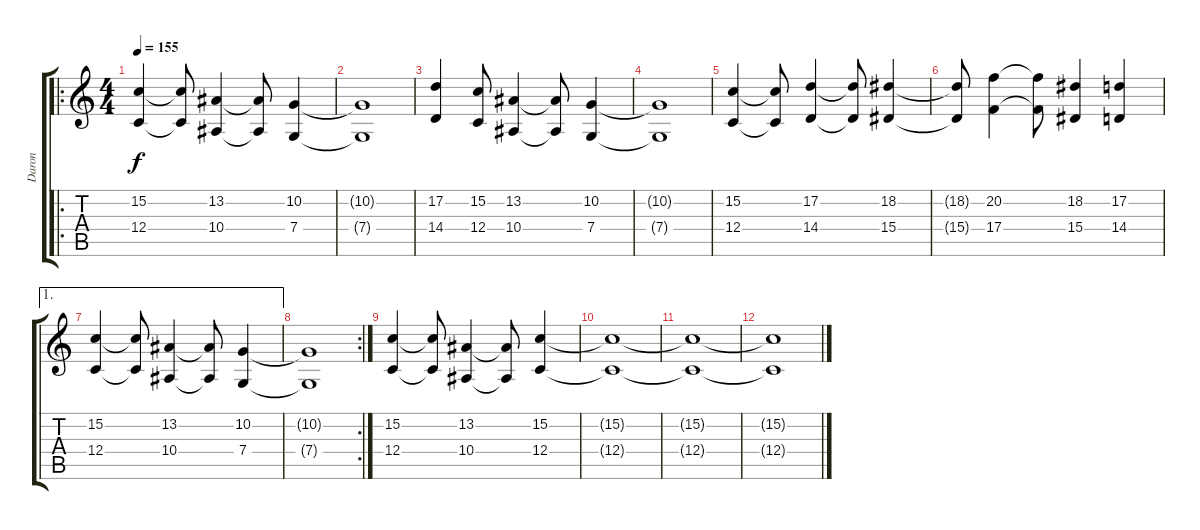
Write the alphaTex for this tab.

\track ("Daron" "Daron") {instrument viola}
\staff {score tabs}
\tuning (D4 A3 F3 C3 G2 C2) {hide}
\ro
\ts (4 4)
\tempo 155
\clef g2
\ks c
(15.2 12.4).4{dy f volume 13} (15.2{t} 12.4{t}).8 (13.2 10.4).4 (13.2{t} 10.4{t}).8 (10.2 7.4).4 |
(10.2{t} 7.4{t}).1 |
(17.2 14.4).4 (15.2 12.4).8 (13.2 10.4).4 (13.2{t} 10.4{t}).8 (10.2 7.4).4 |
(10.2{t} 7.4{t}).1 |
(15.2 12.4).4 (15.2{t} 12.4{t}).8 (17.2 14.4).4 (17.2{t} 14.4{t}).8 (18.2 15.4).4 |
(18.2{t} 15.4{t}).8 (20.2 17.4).4 (20.2{t} 17.4{t}).8 (18.2 15.4).4 (17.2 14.4).4 |
\ae 1
(15.2 12.4).4 (15.2{t} 12.4{t}).8 (13.2 10.4).4 (13.2{t} 10.4{t}).8 (10.2 7.4).4 |
\rc 2
(10.2{t} 7.4{t}).1 |
(15.2 12.4).4 (15.2{t} 12.4{t}).8 (13.2 10.4).4 (13.2{t} 10.4{t}).8 (15.2 12.4).4 |
(15.2{t} 12.4{t}).1 |
(15.2{t} 12.4{t}).1 |
(15.2{t} 12.4{t}).1
